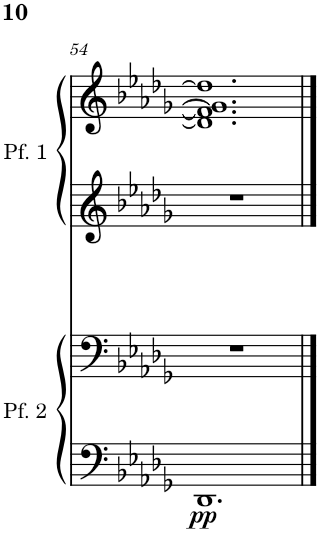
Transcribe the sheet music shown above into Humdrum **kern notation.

**kern	**kern	**dynam	**kern	**kern
*part2	*part2	*part2	*part1	*part1
*staff4	*staff3	*staff3/4	*staff2	*staff1
*I"Piano 2	*	*	*I"Piano 1	*
!!LO:PB:g=z
*clefF4	*clefF4	*	*clefG2	*clefG2
*k[b-e-a-d-g-]	*k[b-e-a-d-g-]	*	*k[b-e-a-d-g-]	*k[b-e-a-d-g-]
*M6/4	*M6/4	*	*M6/4	*M6/4
=54	=54	=54	=54	=54
!	!	!LO:DY:b=2	!	!
1.DD-	1.r	pp	1.r	1.d-] 1.f] 1.g-] 1.dd-]
==	==	==	==	==
*-	*-	*-	*-	*-
